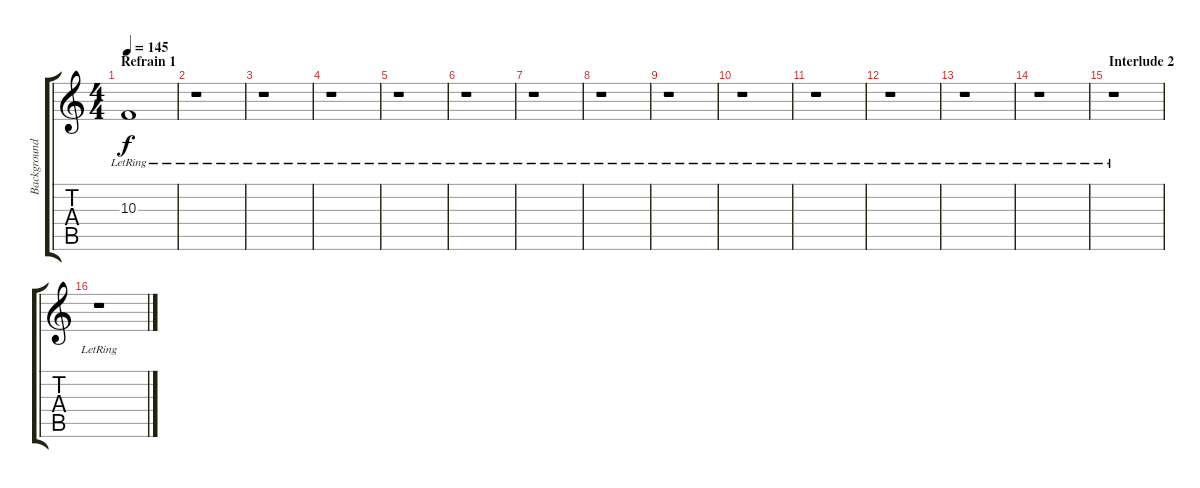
\track ("Background vocals" "Background") {instrument choiraahs}
\staff {score tabs}
\tuning (E4 B3 G3 D3 A2 E2) {hide}
\ts (4 4)
\section ("" "Refrain 1")
\tempo 145
\clef g2
\ks c
10.3{lr}.1{dy f} |
r.1 |
r.1 |
r.1 |
r.1 |
r.1 |
r.1 |
r.1 |
r.1 |
r.1 |
r.1 |
r.1 |
r.1 |
r.1 |
\section ("" "Interlude 2")
r.1 |
r.1
